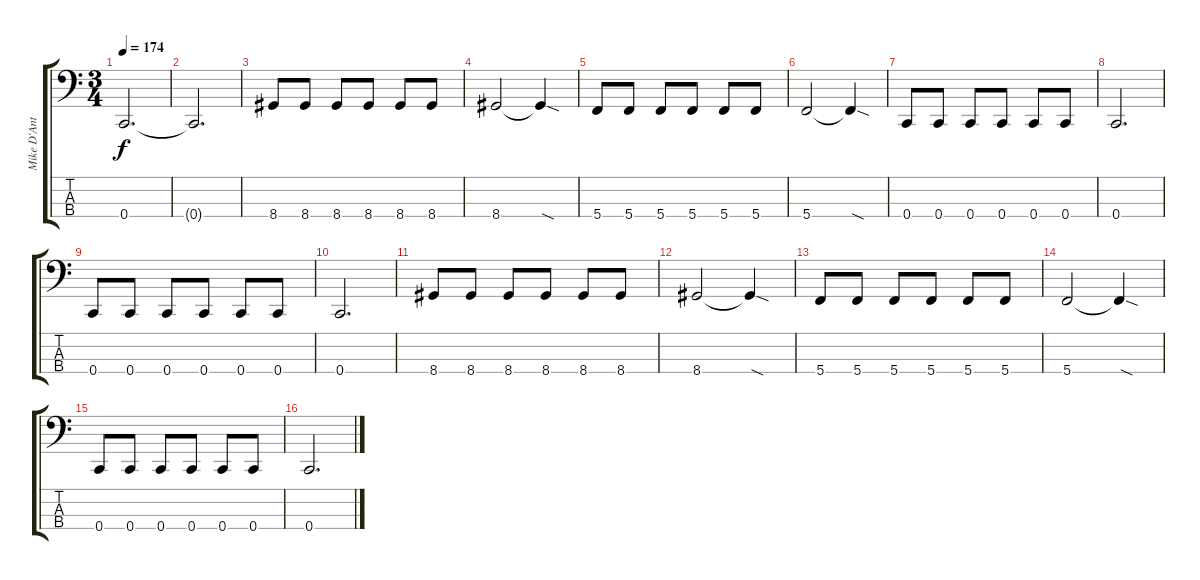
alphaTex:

\track ("Mike D'Antonio" "Mike D'Ant") {instrument electricbasspick}
\staff {score tabs}
\tuning (F2 C2 G1 C1) {hide}
\ts (3 4)
\tempo 174
\clef f4
\ks c
0.4{t}.2{d dy f} |
0.4{t}.2{d} |
8.4.8 8.4.8 8.4.8 8.4.8 8.4.8 8.4.8 |
8.4.2 8.4{sod t}.4 |
5.4.8 5.4.8 5.4.8 5.4.8 5.4.8 5.4.8 |
5.4.2 5.4{sod t}.4 |
0.4.8 0.4.8 0.4.8 0.4.8 0.4.8 0.4.8 |
0.4.2{d} |
0.4.8 0.4.8 0.4.8 0.4.8 0.4.8 0.4.8 |
0.4.2{d} |
8.4.8 8.4.8 8.4.8 8.4.8 8.4.8 8.4.8 |
8.4.2 8.4{sod t}.4 |
5.4.8 5.4.8 5.4.8 5.4.8 5.4.8 5.4.8 |
5.4.2 5.4{sod t}.4 |
0.4.8 0.4.8 0.4.8 0.4.8 0.4.8 0.4.8 |
0.4.2{d}
